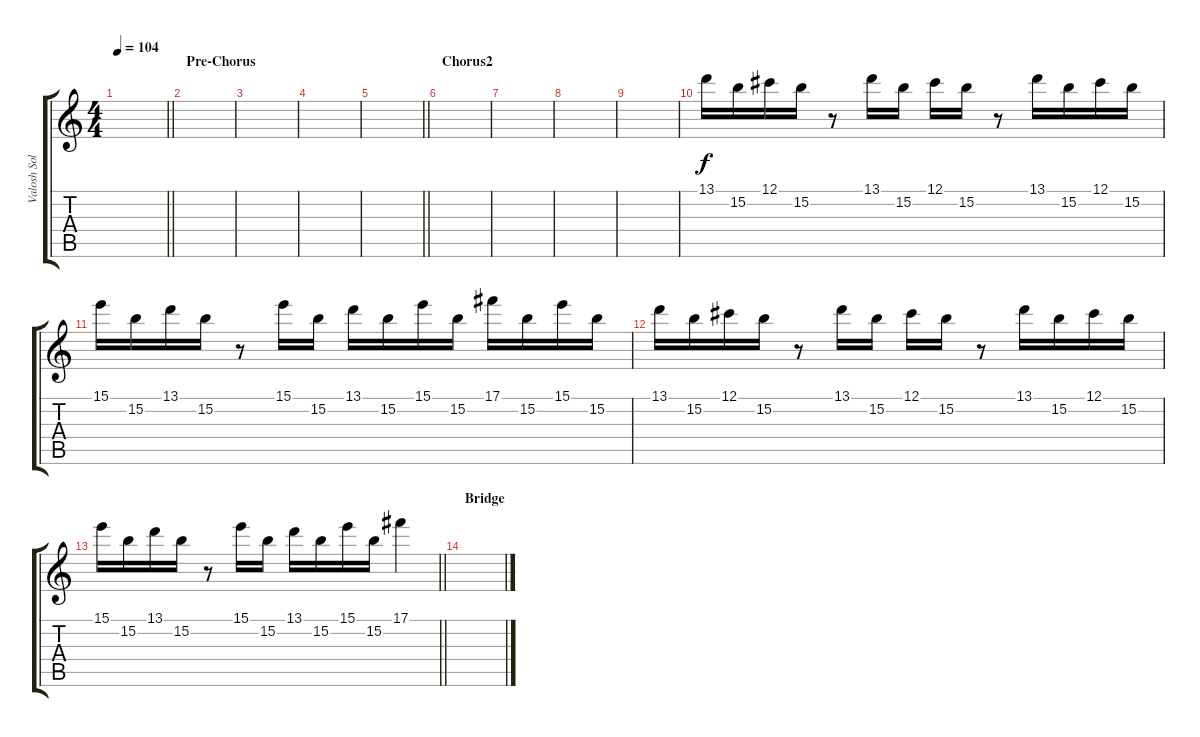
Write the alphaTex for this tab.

\track ("Valosh Solos" "Valosh Sol") {instrument distortionguitar}
\staff {score tabs}
\tuning (Db4 Ab3 E3 B2 Gb2 B1) {hide}
\ts (4 4)
\tempo 104
\clef g2
\barLineRight lightlight
\ks c
|
\section ("" "Pre-Chorus")
|
|
|
\barLineRight lightlight
|
\section ("" "Chorus2")
|
|
|
|
13.1.16 15.2.16 12.1.16 15.2.16 r.8 13.1.16 15.2.16 12.1.16 15.2.16 r.8 13.1.16 15.2.16 12.1.16 15.2.16 |
15.1.16 15.2.16 13.1.16 15.2.16 r.8 15.1.16 15.2.16 13.1.16 15.2.16 15.1.16 15.2.16 17.1.16 15.2.16 15.1.16 15.2.16 |
13.1.16 15.2.16 12.1.16 15.2.16 r.8 13.1.16 15.2.16 12.1.16 15.2.16 r.8 13.1.16 15.2.16 12.1.16 15.2.16 |
\barLineRight lightlight
15.1.16 15.2.16 13.1.16 15.2.16 r.8 15.1.16 15.2.16 13.1.16 15.2.16 15.1.16 15.2.16 17.1.4 |
\section ("" "Bridge")
